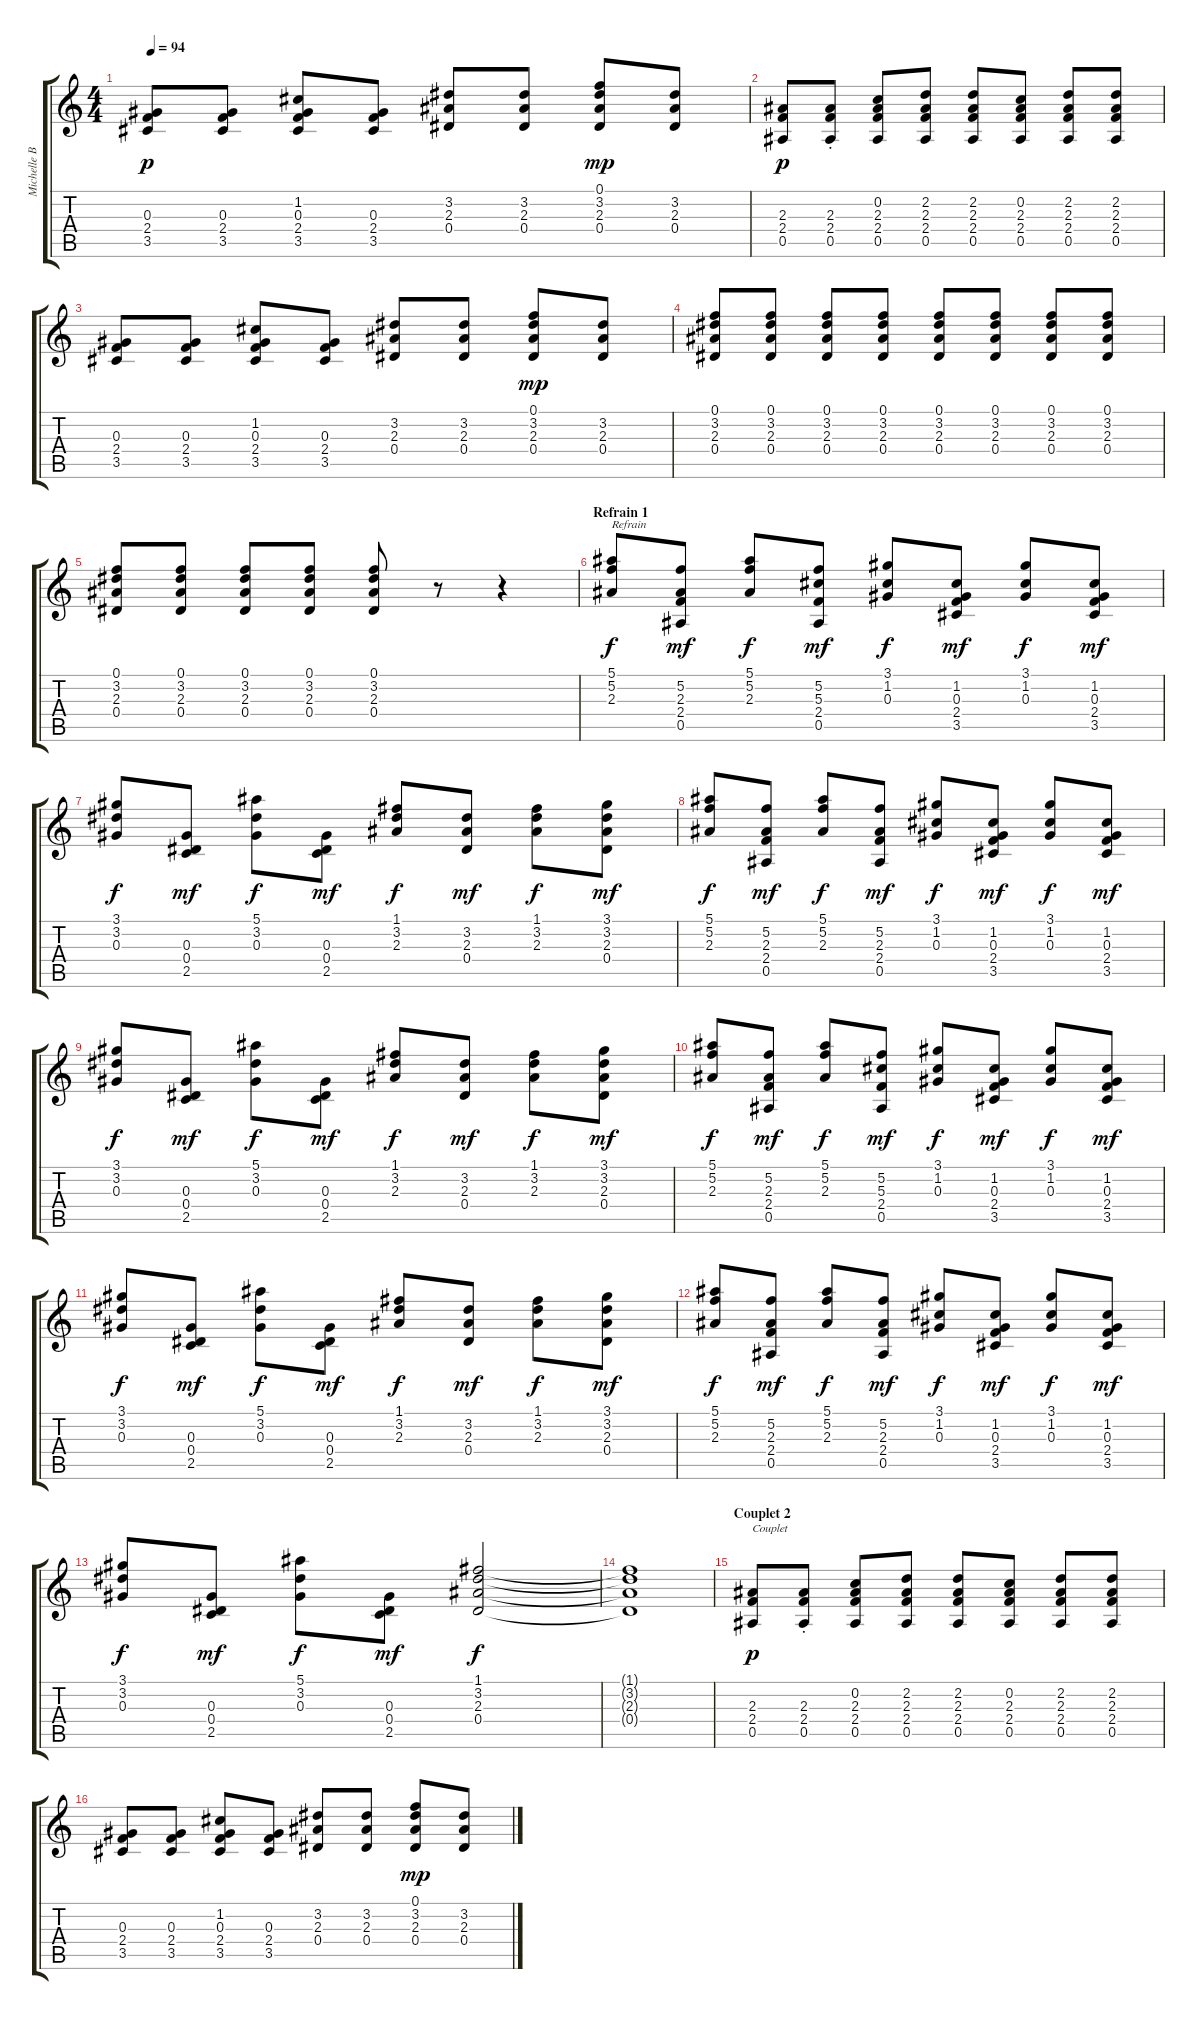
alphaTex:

\track ("Michelle Branch - Guitare Acoustique" "Michelle B") {instrument acousticguitarnylon}
\staff {score tabs}
\tuning (F4 C4 Ab3 Eb3 Bb2 F2) {hide}
\ts (4 4)
\tempo 94
\clef g2
\ks c
(0.3 2.4 3.5).8{dy p} (0.3 2.4 3.5).8 (1.2 0.3 2.4 3.5).8 (0.3 2.4 3.5).8 (3.2 2.3 0.4).8 (3.2 2.3 0.4).8 (0.1 3.2 2.3 0.4).8{dy mp} (3.2 2.3 0.4).8 |
(2.3 2.4 0.5).8{dy p} (2.3 2.4{st} 0.5{st}).8 (0.2 2.3 2.4 0.5).8 (2.2 2.3 2.4 0.5).8 (2.2 2.3 2.4 0.5).8 (0.2 2.3 2.4 0.5).8 (2.2 2.3 2.4 0.5).8 (2.2 2.3 2.4 0.5).8 |
(0.3 2.4 3.5).8 (0.3 2.4 3.5).8 (1.2 0.3 2.4 3.5).8 (0.3 2.4 3.5).8 (3.2 2.3 0.4).8 (3.2 2.3 0.4).8 (0.1 3.2 2.3 0.4).8{dy mp} (3.2 2.3 0.4).8 |
(0.1 3.2 2.3 0.4).8 (0.1 3.2 2.3 0.4).8 (0.1 3.2 2.3 0.4).8 (0.1 3.2 2.3 0.4).8 (0.1 3.2 2.3 0.4).8 (0.1 3.2 2.3 0.4).8 (0.1 3.2 2.3 0.4).8 (0.1 3.2 2.3 0.4).8 |
(0.1 3.2 2.3 0.4).8 (0.1 3.2 2.3 0.4).8 (0.1 3.2 2.3 0.4).8 (0.1 3.2 2.3 0.4).8 (0.1 3.2 2.3 0.4).8 r.8 r.4 |
\section ("" "Refrain 1")
(5.1 5.2 2.3).8{txt "Refrain" dy f} (5.2 2.3 2.4 0.5).8{dy mf} (5.1 5.2 2.3).8{dy f} (5.2 5.3 2.4 0.5).8{dy mf} (3.1 1.2 0.3).8{dy f} (1.2 0.3 2.4 3.5).8{dy mf} (3.1 1.2 0.3).8{dy f} (1.2 0.3 2.4 3.5).8{dy mf} |
(3.1 3.2 0.3).8{dy f} (0.3 0.4 2.5).8{dy mf} (5.1 3.2 0.3).8{dy f} (0.3 0.4 2.5).8{dy mf} (1.1 3.2 2.3).8{dy f} (3.2 2.3 0.4).8{dy mf} (1.1 3.2 2.3).8{dy f} (3.1 3.2 2.3 0.4).8{dy mf} |
(5.1 5.2 2.3).8{dy f} (5.2 2.3 2.4 0.5).8{dy mf} (5.1 5.2 2.3).8{dy f} (5.2 2.3 2.4 0.5).8{dy mf} (3.1 1.2 0.3).8{dy f} (1.2 0.3 2.4 3.5).8{dy mf} (3.1 1.2 0.3).8{dy f} (1.2 0.3 2.4 3.5).8{dy mf} |
(3.1 3.2 0.3).8{dy f} (0.3 0.4 2.5).8{dy mf} (5.1 3.2 0.3).8{dy f} (0.3 0.4 2.5).8{dy mf} (1.1 3.2 2.3).8{dy f} (3.2 2.3 0.4).8{dy mf} (1.1 3.2 2.3).8{dy f} (3.1 3.2 2.3 0.4).8{dy mf} |
(5.1 5.2 2.3).8{dy f} (5.2 2.3 2.4 0.5).8{dy mf} (5.1 5.2 2.3).8{dy f} (5.2 5.3 2.4 0.5).8{dy mf} (3.1 1.2 0.3).8{dy f} (1.2 0.3 2.4 3.5).8{dy mf} (3.1 1.2 0.3).8{dy f} (1.2 0.3 2.4 3.5).8{dy mf} |
(3.1 3.2 0.3).8{dy f} (0.3 0.4 2.5).8{dy mf} (5.1 3.2 0.3).8{dy f} (0.3 0.4 2.5).8{dy mf} (1.1 3.2 2.3).8{dy f} (3.2 2.3 0.4).8{dy mf} (1.1 3.2 2.3).8{dy f} (3.1 3.2 2.3 0.4).8{dy mf} |
(5.1 5.2 2.3).8{dy f} (5.2 2.3 2.4 0.5).8{dy mf} (5.1 5.2 2.3).8{dy f} (5.2 2.3 2.4 0.5).8{dy mf} (3.1 1.2 0.3).8{dy f} (1.2 0.3 2.4 3.5).8{dy mf} (3.1 1.2 0.3).8{dy f} (1.2 0.3 2.4 3.5).8{dy mf} |
(3.1 3.2 0.3).8{dy f} (0.3 0.4 2.5).8{dy mf} (5.1 3.2 0.3).8{dy f} (0.3 0.4 2.5).8{dy mf} (1.1 3.2 2.3 0.4).2{dy f} |
(1.1{t} 3.2{t} 2.3{t} 0.4{t}).1 |
\section ("" "Couplet 2")
(2.3 2.4 0.5).8{txt "Couplet" dy p} (2.3 2.4{st} 0.5{st}).8 (0.2 2.3 2.4 0.5).8 (2.2 2.3 2.4 0.5).8 (2.2 2.3 2.4 0.5).8 (0.2 2.3 2.4 0.5).8 (2.2 2.3 2.4 0.5).8 (2.2 2.3 2.4 0.5).8 |
(0.3 2.4 3.5).8 (0.3 2.4 3.5).8 (1.2 0.3 2.4 3.5).8 (0.3 2.4 3.5).8 (3.2 2.3 0.4).8 (3.2 2.3 0.4).8 (0.1 3.2 2.3 0.4).8{dy mp} (3.2 2.3 0.4).8
